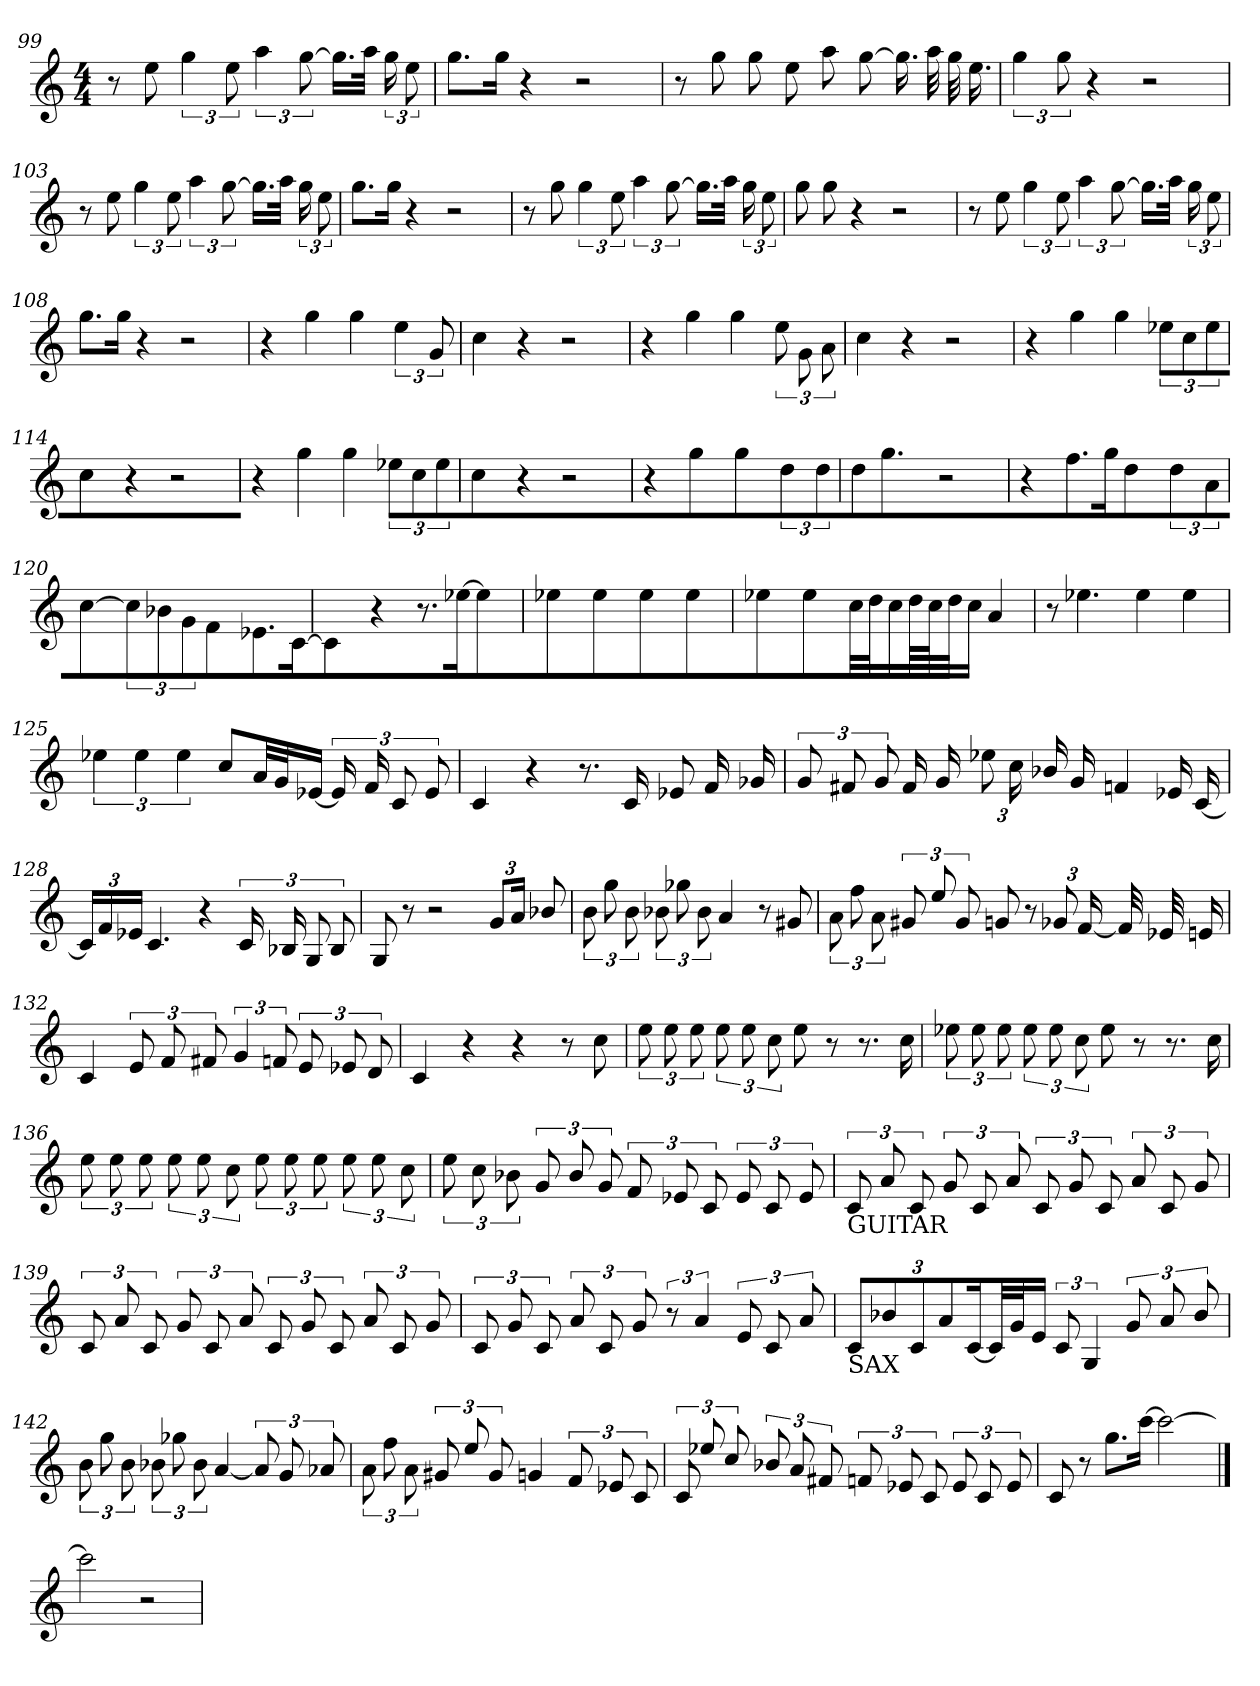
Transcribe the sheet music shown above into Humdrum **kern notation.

**kern
*part1
*staff1
*clefG2
*k[]
*M4/4
=99
8r
8ee\
6gg\
12ee\
6aa\
[>12gg\
16.gg\LL]
32aa\JJ
24gg\L
12ee\
=100
8.gg\L
16gg\J
4r
2r
!!LO:LB:g=z
=101
8r
8gg\
8gg\L
8ee\
8aa\L
[>8gg\
16.gg\LL]
32aa\JJ
32gg\LL
16.ee\J
=102
6gg\
12gg\
4r
2r
=103
8r
8ee\
6gg\
12ee\
6aa\
[>12gg\
16.gg\LL]
32aa\JJ
24gg\L
12ee\
=104
8.gg\L
16gg\J
4r
2r
!!LO:LB:g=z
=105
8r
8gg\
6gg\
12ee\
6aa\
[>12gg\
16.gg\LL]
32aa\JJ
24gg\L
12ee\
=106
8gg\L
8gg\
4r
2r
=107
8r
8ee\
6gg\
12ee\
6aa\
[>12gg\
16.gg\LL]
32aa\JJ
24gg\L
12ee\
=108
8.gg\L
16gg\J
4r
2r
!!LO:LB:g=z
=109
4r
4gg\
4gg\
6ee\
12g/
=110
4cc\
4r
2r
=111
4r
4gg\
4gg\
12ee\L
12g\
12a\
=112
4cc\
4r
2r
=113
4r
4gg\
4gg\
12ee-X\L
12cc\
12ee-\
=114
4cc\
4r
2r
!!LO:LB:g=z
=115
4r
4gg\
4gg\
12ee-X\L
12cc\
12ee-\
=116
4cc\
4r
2r
=117
4r
4gg\
4gg\
6dd\
12dd\
=118
8dd\
4.gg\
2r
=119
4r
8.ff\L
16gg\J
4dd\
6dd\
12a/
!!LO:PB:g=z
=120
[>4cc\
12cc/L]
12b-X/
12g/
4f/
8.e-X/L
[<16c/J
=121
4c/]
4r
8.r
[>16ee-X\
4ee-\]
=122
4ee-X\
4ee-\
4ee-\
4ee-\
=123
4ee-X\
4ee-\
32cc\LLL
32dd\JJ
16cc\J
64dd\LLL
64cc\JJJ
32dd\JJ
16cc\J
4a/
=124
8r
4.ee-X\
4ee-\
4ee-\
!!LO:LB:g=z
=125
6ee-X\
6ee-\
6ee-\
8cc/L
32a/LL
32g/JJ
[<16e-X/J
24e-/LL]
24f/J
12c/
12e-/
=126
4c/
4r
8.r
16c/
8e-X/L
16f/L
16g-X/J
=127
12g/L
12f#X/
12g/
16f#/LL
16g/J
12ee-X\L
24cc\J
16b-X/LL
16g/J
4fn/
16e-X/LL
[<16c/J
!!LO:LB:g=z
=128
24c/LL]
24f/J
24e-X/J
4.c/
4r
24c/LL
24B-X/J
12G/
12B-/
=129
8G/
8r
2r
12g/L
24a/J
8b-X/
=130
12b\L
12gg\
12b\
12b-X\L
12gg-X\
12b-\
4a/
8r
8g#X/
!!LO:LB:g=z
=131
12a\L
12ff\
12a\
12g#X/L
12ee/
12g#/
8gn/
8r
12g-X/L
[<24f/J
32f/LL]
32e-X/JJ
16en/J
=132
4c/
12e/L
12f/
12f#X/
6g/
12fn/
12e/L
12e-X/
12d/
=133
4c/
4r
4r
8r
8cc\
!!LO:LB:g=z
=134
12ee\L
12ee\
12ee\
12ee\L
12ee\
12cc\
8ee\
8r
8.r
16cc\
=135
12ee-X\L
12ee-\
12ee-\
12ee-\L
12ee-\
12cc\
8ee-\
8r
8.r
16cc\
=136
12ee\L
12ee\
12ee\
12ee\L
12ee\
12cc\
12ee\L
12ee\
12ee\
12ee\L
12ee\
12cc\
!!LO:LB:g=z
=137
12ee\L
12cc\
12b-X\
12g/L
12b-/
12g/
12f/L
12e-X/
12c/
12e-/L
12c/
12e-/
=138
!LO:TX:b:t=GUITAR
12c/L
12a/
12c/
12g/L
12c/
12a/
12c/L
12g/
12c/
12a/L
12c/
12g/
=139
12c/L
12a/
12c/
12g/L
12c/
12a/
12c/L
12g/
12c/
12a/L
12c/
12g/
!!LO:LB:g=z
=140
12c/L
12g/
12c/
12a/L
12c/
12g/
12r
6a/
12e/L
12c/
12a/
=141
!LO:TX:b:t=SAX
12c/L
12b-X/
12c/
12a/L
[<24c/J
32c/LL]
32g/JJ
16e/J
12c/
6G/
12g/L
12a/
12b-/
=142
12b\L
12gg\
12b\
12b-X\L
12gg-X\
12b-\
[<4a/
12a/L]
12g/
12a-X/
!!LO:LB:g=z
=143
12a\L
12ff\
12a\
12g#X/L
12ee/
12g#/
4gn/
12f/L
12e-X/
12c/
=144
12c/L
12ee-X/
12cc/
12b-X/L
12a/
12f#X/
12fn/L
12e-X/
12c/
12e-/L
12c/
12e-/
=145
8c/
8r
8.gg\L
[>16ccc\J
2ccc\_
==146
2ccc\]
2r
=
*-
